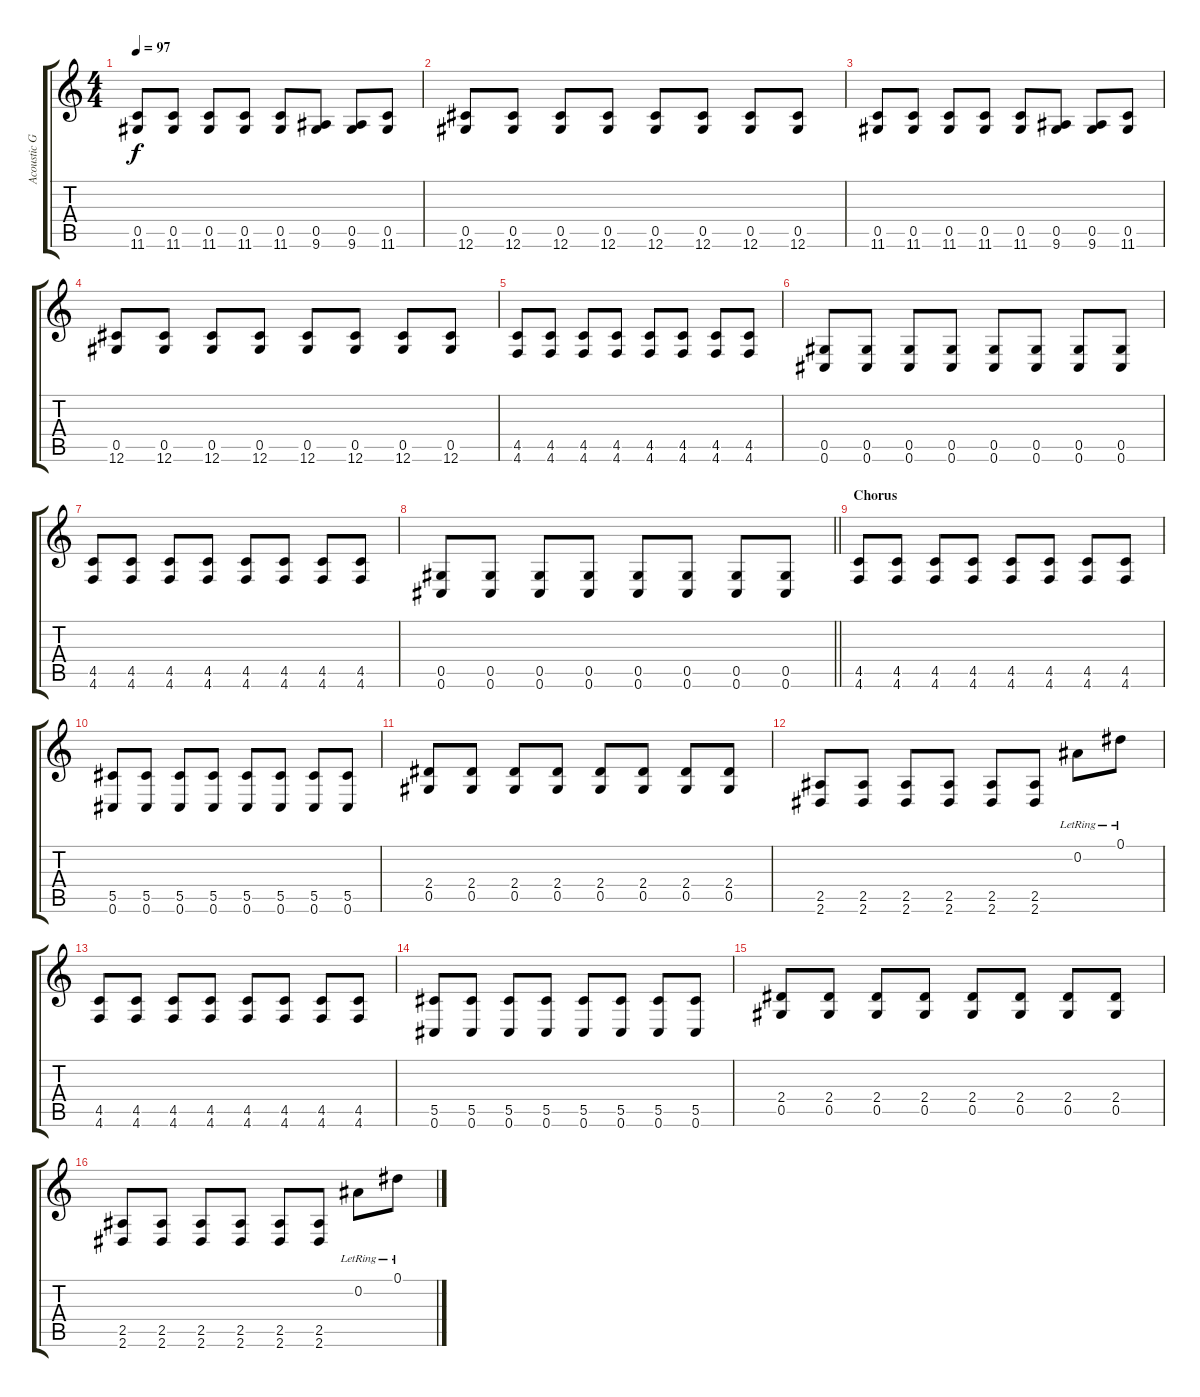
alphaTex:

\track ("Acoustic Guitar" "Acoustic G") {instrument acousticguitarsteel}
\staff {score tabs}
\tuning (Eb4 Bb3 Gb3 Db3 Ab2 Db2) {hide}
\ts (4 4)
\tempo 97
\clef g2
\ks c
(0.5 11.6).8{dy f} (0.5 11.6).8 (0.5 11.6).8 (0.5 11.6).8 (0.5 11.6).8 (0.5 9.6).8 (0.5 9.6).8 (0.5 11.6).8 |
(0.5 12.6).8 (0.5 12.6).8 (0.5 12.6).8 (0.5 12.6).8 (0.5 12.6).8 (0.5 12.6).8 (0.5 12.6).8 (0.5 12.6).8 |
(0.5 11.6).8 (0.5 11.6).8 (0.5 11.6).8 (0.5 11.6).8 (0.5 11.6).8 (0.5 9.6).8 (0.5 9.6).8 (0.5 11.6).8 |
(0.5 12.6).8 (0.5 12.6).8 (0.5 12.6).8 (0.5 12.6).8 (0.5 12.6).8 (0.5 12.6).8 (0.5 12.6).8 (0.5 12.6).8 |
(4.5 4.6).8 (4.5 4.6).8 (4.5 4.6).8 (4.5 4.6).8 (4.5 4.6).8 (4.5 4.6).8 (4.5 4.6).8 (4.5 4.6).8 |
(0.5 0.6).8 (0.5 0.6).8 (0.5 0.6).8 (0.5 0.6).8 (0.5 0.6).8 (0.5 0.6).8 (0.5 0.6).8 (0.5 0.6).8 |
(4.5 4.6).8 (4.5 4.6).8 (4.5 4.6).8 (4.5 4.6).8 (4.5 4.6).8 (4.5 4.6).8 (4.5 4.6).8 (4.5 4.6).8 |
\barLineRight lightlight
(0.5 0.6).8 (0.5 0.6).8 (0.5 0.6).8 (0.5 0.6).8 (0.5 0.6).8 (0.5 0.6).8 (0.5 0.6).8 (0.5 0.6).8 |
\section ("" "Chorus")
(4.5 4.6).8 (4.5 4.6).8 (4.5 4.6).8 (4.5 4.6).8 (4.5 4.6).8 (4.5 4.6).8 (4.5 4.6).8 (4.5 4.6).8 |
(5.5 0.6).8 (5.5 0.6).8 (5.5 0.6).8 (5.5 0.6).8 (5.5 0.6).8 (5.5 0.6).8 (5.5 0.6).8 (5.5 0.6).8 |
(2.4 0.5).8 (2.4 0.5).8 (2.4 0.5).8 (2.4 0.5).8 (2.4 0.5).8 (2.4 0.5).8 (2.4 0.5).8 (2.4 0.5).8 |
(2.5 2.6).8 (2.5 2.6).8 (2.5 2.6).8 (2.5 2.6).8 (2.5 2.6).8 (2.5 2.6).8 0.2{lr}.8 0.1{lr}.8 |
(4.5 4.6).8 (4.5 4.6).8 (4.5 4.6).8 (4.5 4.6).8 (4.5 4.6).8 (4.5 4.6).8 (4.5 4.6).8 (4.5 4.6).8 |
(5.5 0.6).8 (5.5 0.6).8 (5.5 0.6).8 (5.5 0.6).8 (5.5 0.6).8 (5.5 0.6).8 (5.5 0.6).8 (5.5 0.6).8 |
(2.4 0.5).8 (2.4 0.5).8 (2.4 0.5).8 (2.4 0.5).8 (2.4 0.5).8 (2.4 0.5).8 (2.4 0.5).8 (2.4 0.5).8 |
(2.5 2.6).8 (2.5 2.6).8 (2.5 2.6).8 (2.5 2.6).8 (2.5 2.6).8 (2.5 2.6).8 0.2{lr}.8 0.1{lr}.8
